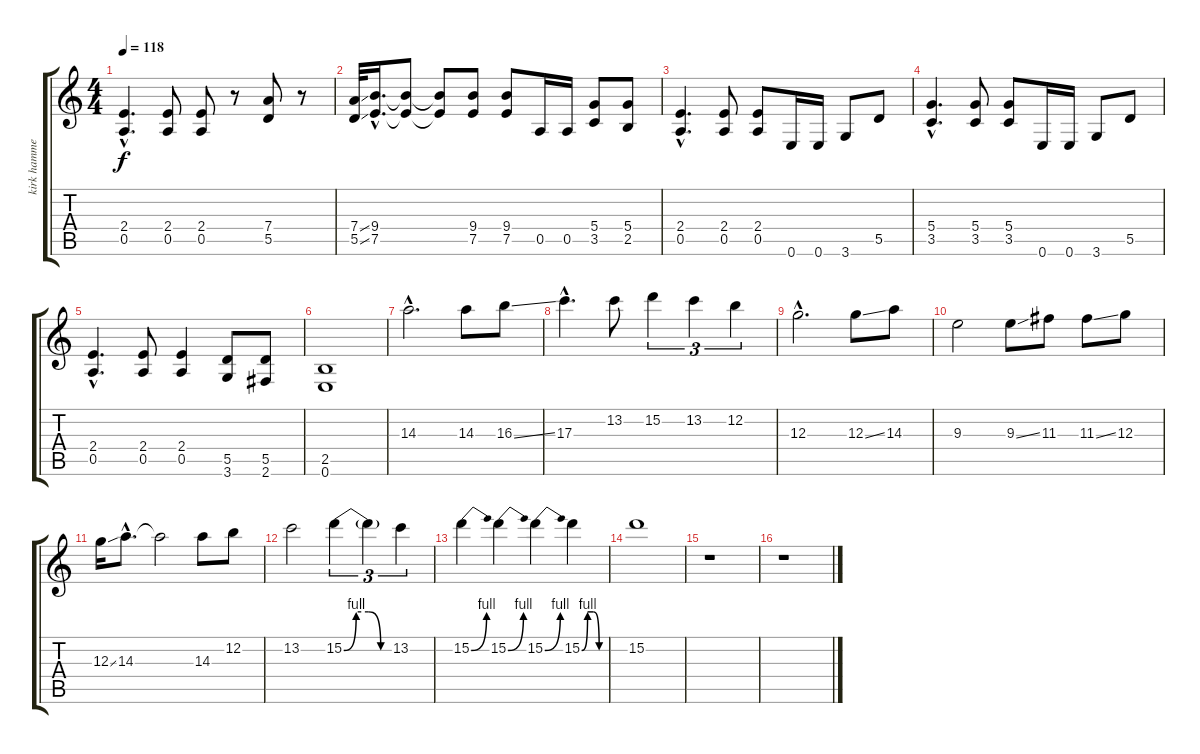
\track ("kirk hammett" "kirk hamme") {instrument overdrivenguitar}
\staff {score tabs}
\tuning (E4 B3 G3 D3 A2 E2) {hide}
\ts (4 4)
\tempo 118
\clef g2
\ks c
(2.4{hac} 0.5{hac}).4{d dy f} (2.4 0.5).8 (2.4 0.5).8 r.8 (7.4 5.5).8 r.8 |
(7.4{ss} 5.5{ss}).32 (9.4{hac} 7.5{hac}).16{d} (9.4{t} 7.5{t}).8 (9.4{t} 7.5{t}).8 (9.4 7.5).8 (9.4 7.5).8 0.5.16 0.5.16 (5.4 3.5).8 (5.4 2.5).8 |
(2.4{hac} 0.5{hac}).4{d} (2.4 0.5).8 (2.4 0.5).8 0.6.16 0.6.16 3.6.8 5.5.8 |
(5.4{hac} 3.5{hac}).4{d} (5.4 3.5).8 (5.4 3.5).8 0.6.16 0.6.16 3.6.8 5.5.8 |
(2.4{hac} 0.5{hac}).4{d} (2.4 0.5).8 (2.4 0.5).4 (5.5 3.6).8 (5.5 2.6).8 |
(2.5 0.6).1 |
14.3{hac}.2{d} 14.3.8 16.3{ss}.8 |
17.3{hac}.4{d} 13.2.8 15.2.4{tu (3 2)} 13.2.4{tu (3 2)} 12.2.4{tu (3 2)} |
12.3{hac}.2{d} 12.3{ss}.8 14.3.8 |
9.3.2 9.3{ss}.8 11.3.8 11.3{ss}.8 12.3.8 |
12.3{ss}.16 14.3{hac}.8{d} 14.3{t}.2 14.3.8 12.2.8 |
13.2.2 15.2{be (custom 0 0 15 4 30 4 45 0 60 0)}.4{tu (3 2)} 15.2{t}.4{tu (3 2)} 13.2.4{tu (3 2)} |
15.2{be (bend 0 0 60 4)}.4 15.2{be (bend 0 0 60 4)}.4 15.2{be (bend 0 0 60 4)}.4 15.2{be (custom 0 0 15 4 30 4 45 0 60 0)}.4 |
15.2.1 |
r.1 |
r.1
